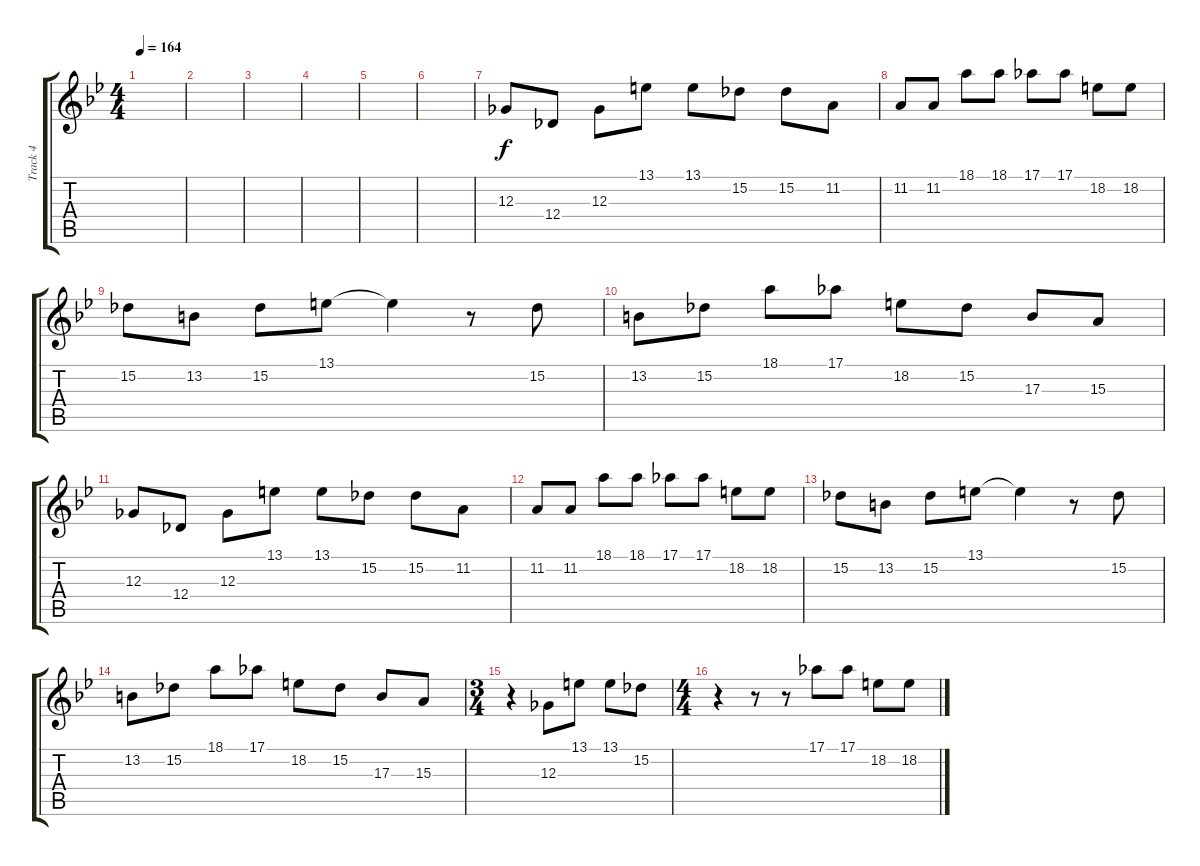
\track ("Track 4" "Track 4") {instrument lead1square}
\staff {score tabs}
\tuning (Eb4 Bb3 Gb3 Db3 Ab2 Eb2) {hide}
\ts (4 4)
\tempo 164
\clef g2
\ks gminor
|
|
|
|
|
|
12.3.8 12.4.8 12.3.8 13.1.8 13.1.8 15.2.8 15.2.8 11.2.8 |
11.2.8 11.2.8 18.1.8 18.1.8 17.1.8 17.1.8 18.2.8 18.2.8 |
15.2.8 13.2.8 15.2.8 13.1.8 13.1{t}.4 r.8 15.2.8 |
13.2.8 15.2.8 18.1.8 17.1.8 18.2.8 15.2.8 17.3.8 15.3.8 |
12.3.8 12.4.8 12.3.8 13.1.8 13.1.8 15.2.8 15.2.8 11.2.8 |
11.2.8 11.2.8 18.1.8 18.1.8 17.1.8 17.1.8 18.2.8 18.2.8 |
15.2.8 13.2.8 15.2.8 13.1.8 13.1{t}.4 r.8 15.2.8 |
13.2.8 15.2.8 18.1.8 17.1.8 18.2.8 15.2.8 17.3.8 15.3.8 |
\ts (3 4)
r.4 12.3.8 13.1.8 13.1.8 15.2.8 |
\ts (4 4)
r.4 r.8 r.8 17.1.8 17.1.8 18.2.8 18.2.8
